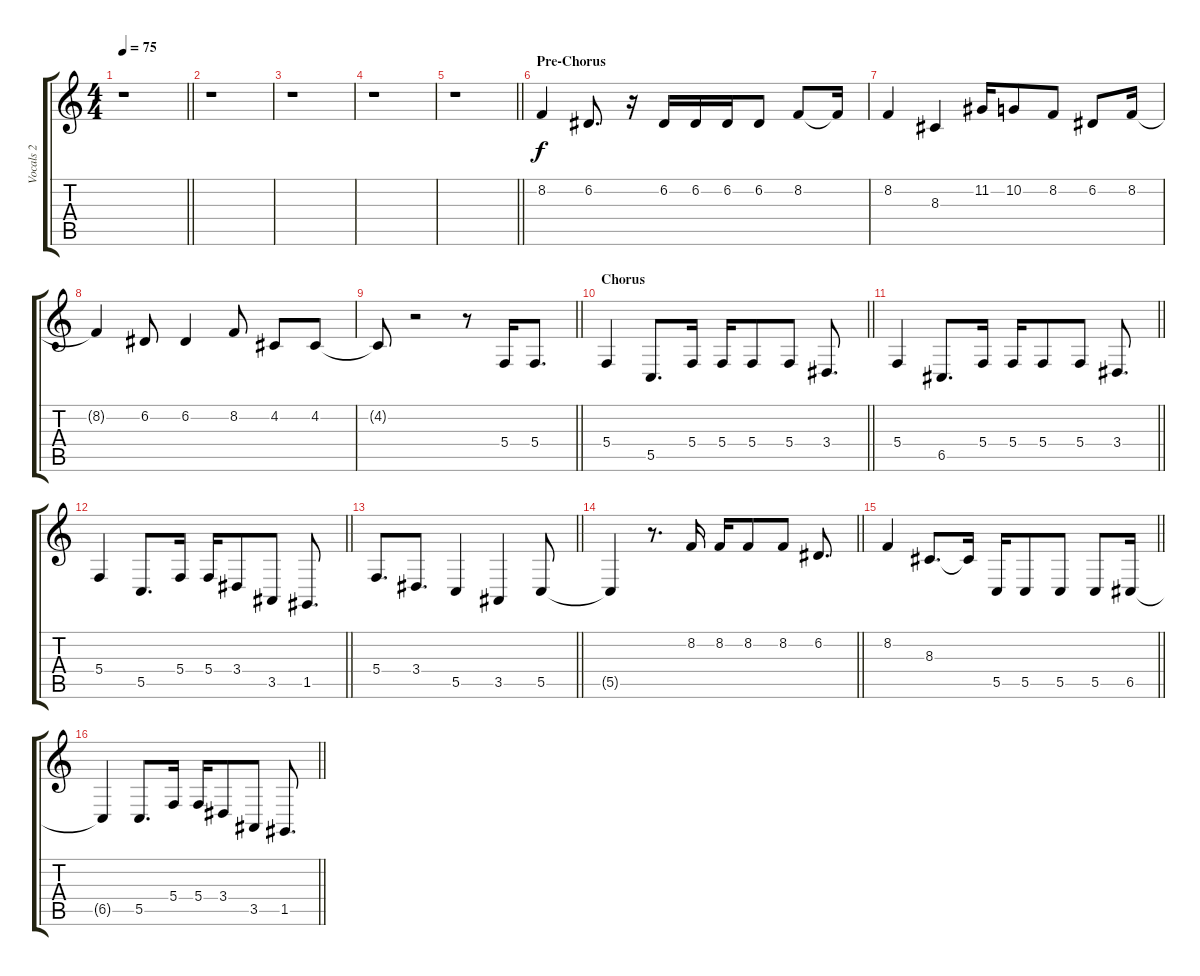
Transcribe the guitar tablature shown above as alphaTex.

\track ("Vocals 2" "Vocals 2") {instrument flute}
\staff {score tabs}
\tuning (D4 A3 F3 C3 G2 C2) {hide}
\ts (4 4)
\tempo 75
\clef g2
\barLineRight lightlight
\ks c
r.1{dy f} |
r.1 |
r.1 |
r.1 |
\barLineRight lightlight
r.1 |
\section ("" "Pre-Chorus")
8.2.4 6.2.8{d} r.16 6.2.16 6.2.16 6.2.16 6.2.8 8.2.8 8.2{t}.16 |
8.2.4 8.3.4 11.2.16 10.2.8 8.2.8 6.2.8 8.2.16 |
8.2{t}.4 6.2.8 6.2.4 8.2.8 4.2.8 4.2.8 |
\barLineRight lightlight
4.2{t}.8 r.2 r.8 5.4.16 5.4.8{d} |
\section ("" "Chorus")
\barLineRight lightlight
5.4.4 5.5.8{d} 5.4.16 5.4.16 5.4.8 5.4.8 3.4.8{d} |
\barLineRight lightlight
5.4.4 6.5.8{d} 5.4.16 5.4.16 5.4.8 5.4.8 3.4.8{d} |
\barLineRight lightlight
5.4.4 5.5.8{d} 5.4.16 5.4.16 3.4.8 3.5.8 1.5.8{d} |
\barLineRight lightlight
5.4.8{d} 3.4.8{d} 5.5.4 3.5.4 5.5.8 |
\barLineRight lightlight
5.5{t}.4 r.8{d} 8.2.16 8.2.16 8.2.8 8.2.8 6.2.8{d} |
\barLineRight lightlight
8.2.4 8.3.8{d} 8.3{t}.16 5.5.16 5.5.8 5.5.8 5.5.8 6.5.16 |
\barLineRight lightlight
6.5{t}.4 5.5.8{d} 5.4.16 5.4.16 3.4.8 3.5.8 1.5.8{d}
